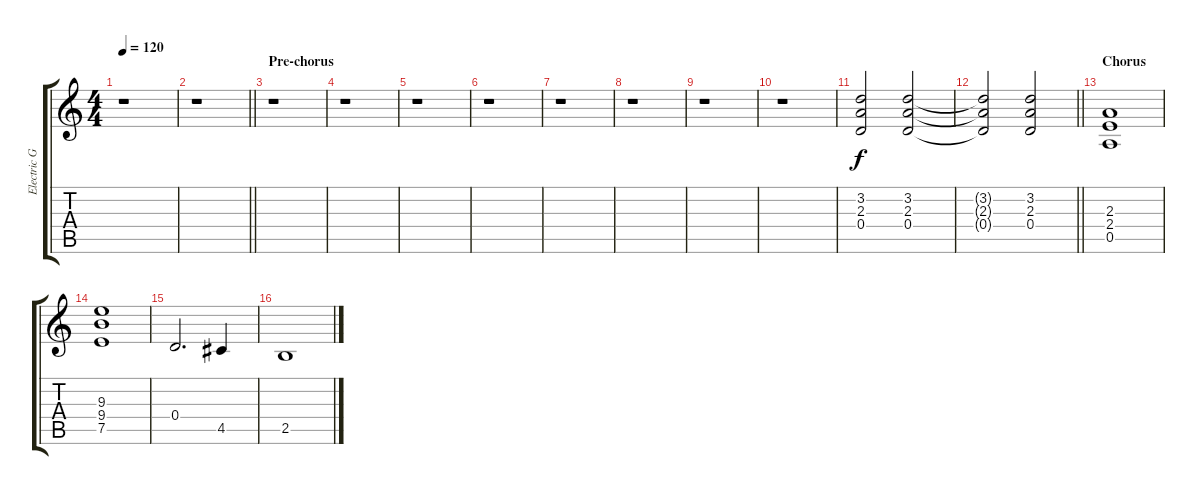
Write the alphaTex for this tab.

\track ("Electric Gtr 2" "Electric G") {instrument overdrivenguitar}
\staff {score tabs}
\tuning (E4 B3 G3 D3 A2 E2) {hide}
\ts (4 4)
\tempo 120
\clef g2
\ks c
r.1{dy f} |
\barLineRight lightlight
r.1 |
\section ("" "Pre-chorus")
r.1 |
r.1 |
r.1 |
r.1 |
r.1 |
r.1 |
r.1 |
r.1 |
(3.2 2.3 0.4).2 (3.2 2.3 0.4).2 |
\barLineRight lightlight
(3.2{t} 2.3{t} 0.4{t}).2 (3.2 2.3 0.4).2 |
\section ("" "Chorus")
(2.3 2.4 0.5).1 |
(9.3 9.4 7.5).1 |
0.4.2{d} 4.5.4 |
2.5.1
